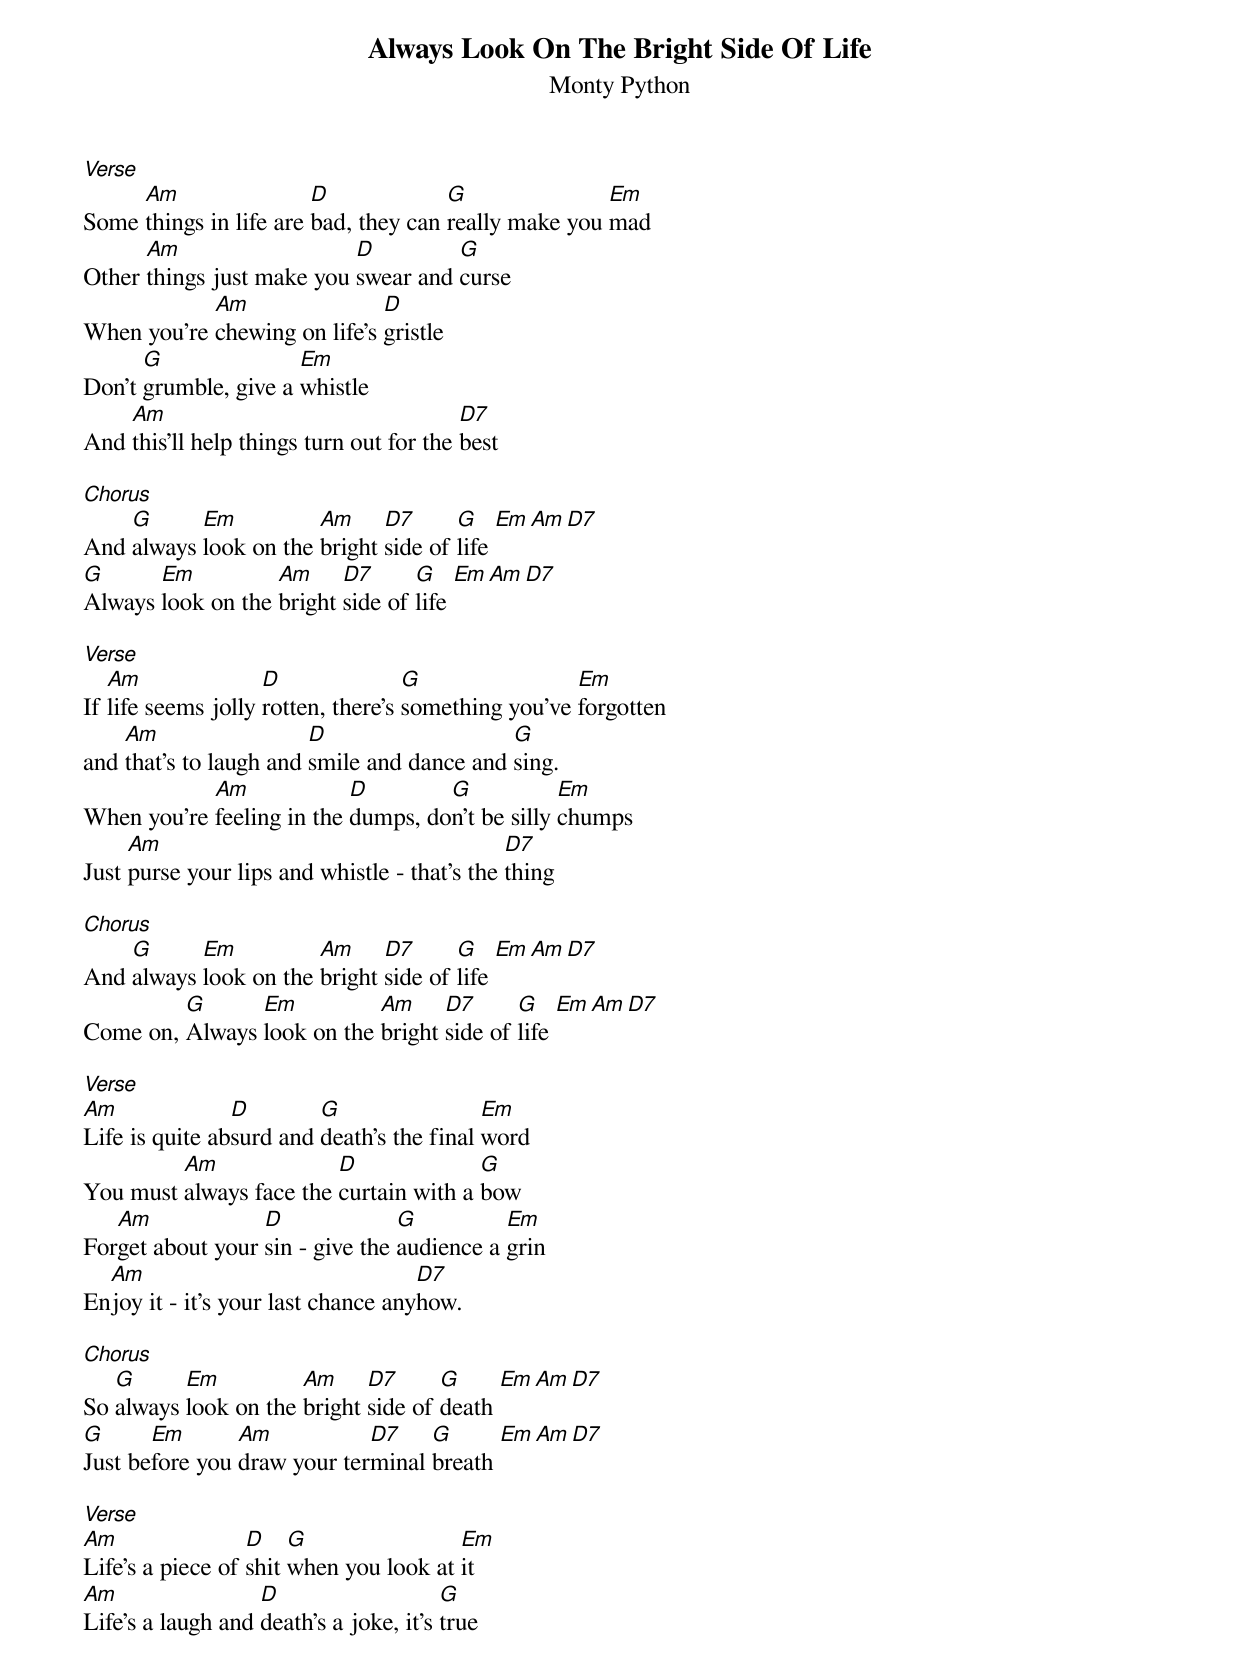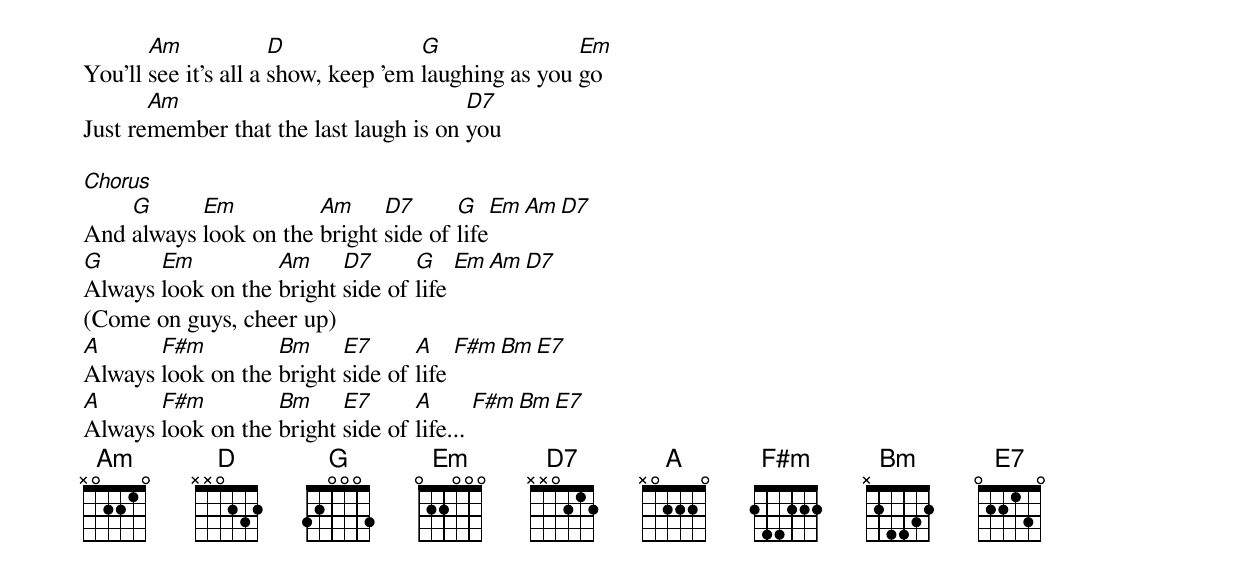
{title:Always Look On The Bright Side Of Life}
{subtitle:Monty Python}

[Verse]
Some [Am]things in life are [D]bad, they can [G]really make you [Em]mad
Other [Am]things just make you [D]swear and [G]curse
When you're [Am]chewing on life's [D]gristle
Don't [G]grumble, give a [Em]whistle
And [Am]this'll help things turn out for the [D7]best

[Chorus]
And [G]always [Em]look on the [Am]bright [D7]side of [G]life [Em][Am][D7]
[G]Always [Em]look on the [Am]bright [D7]side of [G]life [Em][Am][D7]

[Verse]
If [Am]life seems jolly [D]rotten, there's [G]something you've [Em]forgotten
and [Am]that's to laugh and [D]smile and dance and [G]sing.
When you're [Am]feeling in the [D]dumps, do[G]n't be silly [Em]chumps
Just [Am]purse your lips and whistle - that's the [D7]thing

[Chorus]
And [G]always [Em]look on the [Am]bright [D7]side of [G]life [Em][Am][D7]
Come on, [G]Always [Em]look on the [Am]bright [D7]side of [G]life [Em][Am][D7]

[Verse]
[Am]Life is quite ab[D]surd and [G]death's the final [Em]word
You must [Am]always face the [D]curtain with a [G]bow
For[Am]get about your [D]sin - give the [G]audience a [Em]grin
En[Am]joy it - it's your last chance any[D7]how.

[Chorus]
So [G]always [Em]look on the [Am]bright [D7]side of [G]death [Em][Am][D7]
[G]Just be[Em]fore you [Am]draw your ter[D7]minal [G]breath [Em][Am][D7]

[Verse]
[Am]Life's a piece of [D]shit [G]when you look at [Em]it
[Am]Life's a laugh and [D]death's a joke, it's [G]true
You'll [Am]see it's all a [D]show, keep 'em [G]laughing as you [Em]go
Just re[Am]member that the last laugh is on [D7]you

[Chorus]
And [G]always [Em]look on the [Am]bright [D7]side of [G]life[Em][Am][D7]
[G]Always [Em]look on the [Am]bright [D7]side of [G]life [Em][Am][D7]
(Come on guys, cheer up)
[A]Always [F#m]look on the [Bm]bright [E7]side of [A]life [F#m][Bm][E7]
[A]Always [F#m]look on the [Bm]bright [E7]side of [A]life... [F#m][Bm][E7]
